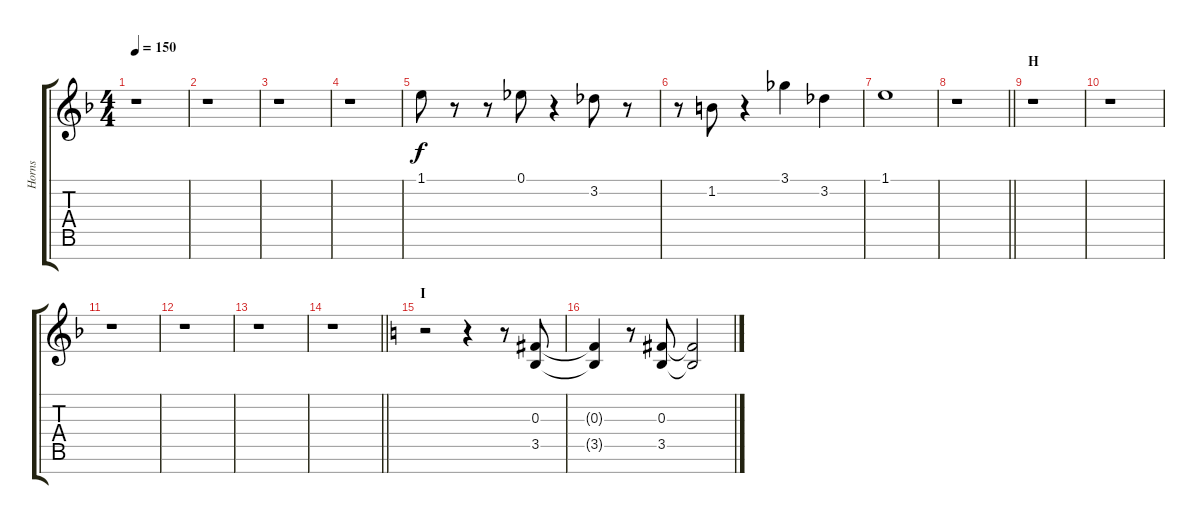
\track ("Horns" "Horns") {instrument brasssection}
\staff {score tabs}
\tuning (Eb5 Bb4 Gb4 Db4 Ab3 Eb3 Bb2) {hide}
\ts (4 4)
\tempo 150
\clef g2
\ks f
r.1{dy f} |
r.1 |
r.1 |
r.1 |
1.1.8 r.8 r.8 0.1.8 r.4 3.2.8 r.8 |
r.8 1.2.8 r.4 3.1.4 3.2.4 |
1.1.1 |
\barLineRight lightlight
r.1 |
\section ("" "H")
r.1 |
r.1 |
r.1 |
r.1 |
r.1 |
\barLineRight lightlight
r.1 |
\section ("" "I")
\ks c
r.2 r.4 r.8 (0.3 3.5).8 |
(0.3{t} 3.5{t}).4 r.8 (0.3 3.5).8 (0.3{t} 3.5{t}).2
